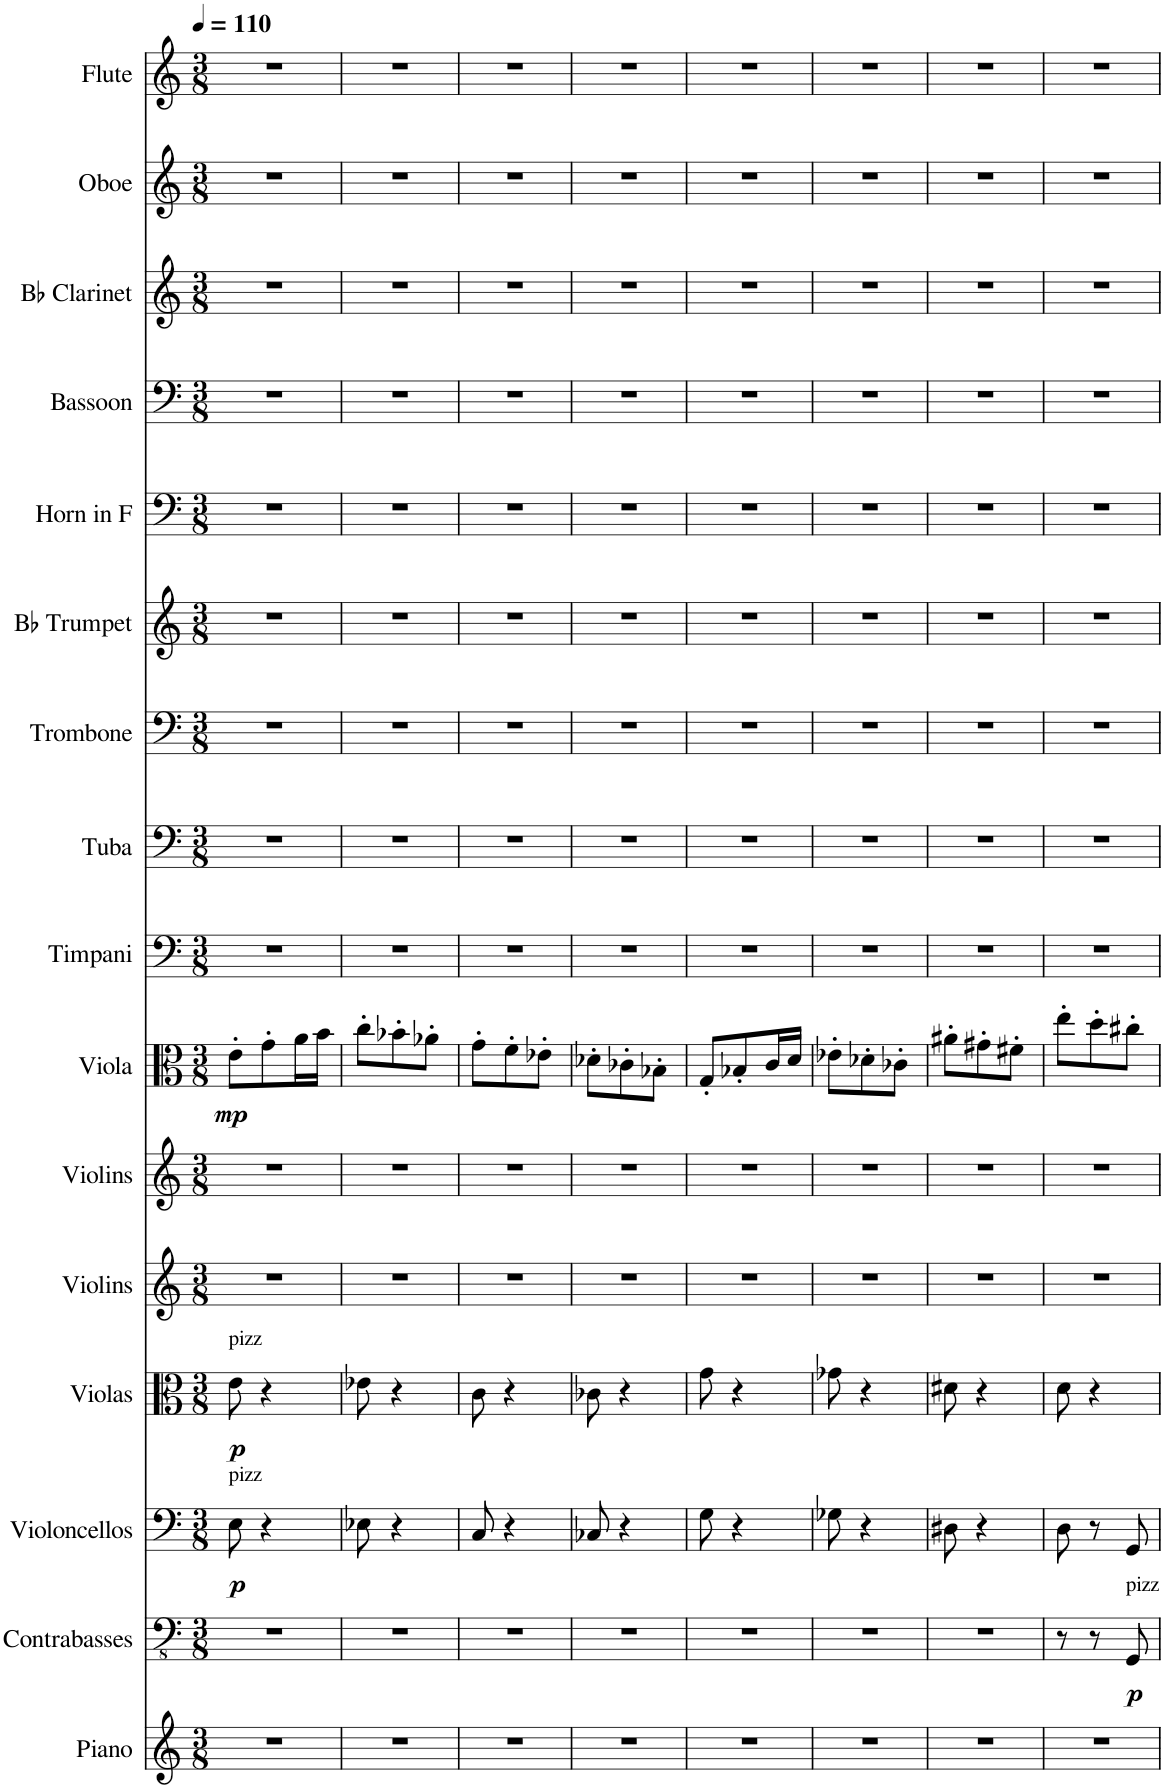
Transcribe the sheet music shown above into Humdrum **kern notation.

**kern	**kern	**dynam	**kern	**dynam	**kern	**dynam	**kern	**kern	**kern	**dynam	**kern	**kern	**kern	**kern	**kern	**kern	**kern	**kern	**kern
*part16	*part15	*part15	*part14	*part14	*part13	*part13	*part12	*part11	*part10	*part10	*part9	*part8	*part7	*part6	*part5	*part4	*part3	*part2	*part1
*staff16	*staff15	*staff15	*staff14	*staff14	*staff13	*staff13	*staff12	*staff11	*staff10	*staff10	*staff9	*staff8	*staff7	*staff6	*staff5	*staff4	*staff3	*staff2	*staff1
*I"Piano	*I"Contrabasses	*	*I"Violoncellos	*	*I"Violas	*	*I"Violins	*I"Violins	*I"Viola	*	*I"Timpani	*I"Tuba	*I"Trombone	*I"Bb Trumpet	*I"Horn in F	*I"Bassoon	*I"Bb Clarinet	*I"Oboe	*I"Flute
*I'Pno.	*I'Cbs.	*	*I'Vcs.	*	*I'Vlas.	*	*I'Vlns.	*I'Vlns.	*I'Vla.	*	*I'Timp.	*I'Tba.	*I'Tbn.	*I'Bb Tpt.	*	*I'Bsn.	*I'Bb Cl.	*I'Ob.	*I'Fl.
*clefG2	*clefFv4	*	*clefF4	*	*clefC3	*	*clefG2	*clefG2	*clefC3	*	*clefF4	*clefF4	*clefF4	*clefG2	*clefF4	*clefF4	*clefG2	*clefG2	*clefG2
*	*	*	*	*	*	*	*	*	*	*	*	*	*	*ITrd1c2	*ITrd4c7	*	*ITrd1c2	*	*
*k[]	*k[]	*	*k[]	*	*k[]	*	*k[]	*k[]	*k[]	*	*k[]	*k[]	*k[]	*k[]	*k[]	*k[]	*k[]	*k[]	*k[]
*M3/8	*M3/8	*	*M3/8	*	*M3/8	*	*M3/8	*M3/8	*M3/8	*	*M3/8	*M3/8	*M3/8	*M3/8	*M3/8	*M3/8	*M3/8	*M3/8	*M3/8
*MM110	*MM110	*	*MM110	*	*MM110	*	*MM110	*MM110	*MM110	*	*MM110	*MM110	*MM110	*MM110	*MM110	*MM110	*MM110	*MM110	*MM110
=1	=1	=1	=1	=1	=1	=1	=1	=1	=1	=1	=1	=1	=1	=1	=1	=1	=1	=1	=1
!	!	!	!	!	!LO:TX:a:t=pizz	!	!	!	!	!	!	!	!	!	!	!	!	!	!
!	!	!	!LO:TX:a:t=pizz	!	!	!	!	!	!	!	!	!	!	!	!	!	!	!	!
!	!	!	!	!LO:DY:b	!	!LO:DY:b	!	!	!	!LO:DY:b	!	!	!	!	!	!	!	!	!
4.r	4.r	.	8E\	p	8e\	p	4.r	4.r	8e'\L	mp	4.r	4.r	4.r	4.r	4.r	4.r	4.r	4.r	4.r
.	.	.	4r	.	4r	.	.	.	8g'\	.	.	.	.	.	.	.	.	.	.
.	.	.	.	.	.	.	.	.	16a\L	.	.	.	.	.	.	.	.	.	.
.	.	.	.	.	.	.	.	.	16b\JJ	.	.	.	.	.	.	.	.	.	.
=2	=2	=2	=2	=2	=2	=2	=2	=2	=2	=2	=2	=2	=2	=2	=2	=2	=2	=2	=2
4.r	4.r	.	8E-X\	.	8e-X\	.	4.r	4.r	8cc'\L	.	4.r	4.r	4.r	4.r	4.r	4.r	4.r	4.r	4.r
.	.	.	4r	.	4r	.	.	.	8b-X'\	.	.	.	.	.	.	.	.	.	.
.	.	.	.	.	.	.	.	.	8a-X'\J	.	.	.	.	.	.	.	.	.	.
=3	=3	=3	=3	=3	=3	=3	=3	=3	=3	=3	=3	=3	=3	=3	=3	=3	=3	=3	=3
4.r	4.r	.	8C/	.	8c\	.	4.r	4.r	8g'\L	.	4.r	4.r	4.r	4.r	4.r	4.r	4.r	4.r	4.r
.	.	.	4r	.	4r	.	.	.	8f'\	.	.	.	.	.	.	.	.	.	.
.	.	.	.	.	.	.	.	.	8e-X'\J	.	.	.	.	.	.	.	.	.	.
=4	=4	=4	=4	=4	=4	=4	=4	=4	=4	=4	=4	=4	=4	=4	=4	=4	=4	=4	=4
4.r	4.r	.	8C-X/	.	8c-X\	.	4.r	4.r	8d-X'\L	.	4.r	4.r	4.r	4.r	4.r	4.r	4.r	4.r	4.r
.	.	.	4r	.	4r	.	.	.	8c-X'\	.	.	.	.	.	.	.	.	.	.
.	.	.	.	.	.	.	.	.	8B-X'\J	.	.	.	.	.	.	.	.	.	.
=5	=5	=5	=5	=5	=5	=5	=5	=5	=5	=5	=5	=5	=5	=5	=5	=5	=5	=5	=5
4.r	4.r	.	8G\	.	8g\	.	4.r	4.r	8G'/L	.	4.r	4.r	4.r	4.r	4.r	4.r	4.r	4.r	4.r
.	.	.	4r	.	4r	.	.	.	8B-X'/	.	.	.	.	.	.	.	.	.	.
.	.	.	.	.	.	.	.	.	16c/L	.	.	.	.	.	.	.	.	.	.
.	.	.	.	.	.	.	.	.	16d/JJ	.	.	.	.	.	.	.	.	.	.
=6	=6	=6	=6	=6	=6	=6	=6	=6	=6	=6	=6	=6	=6	=6	=6	=6	=6	=6	=6
4.r	4.r	.	8G-X\	.	8g-X\	.	4.r	4.r	8e-X'\L	.	4.r	4.r	4.r	4.r	4.r	4.r	4.r	4.r	4.r
.	.	.	4r	.	4r	.	.	.	8d-X'\	.	.	.	.	.	.	.	.	.	.
.	.	.	.	.	.	.	.	.	8c-X'\J	.	.	.	.	.	.	.	.	.	.
=7	=7	=7	=7	=7	=7	=7	=7	=7	=7	=7	=7	=7	=7	=7	=7	=7	=7	=7	=7
4.r	4.r	.	8D#X\	.	8d#X\	.	4.r	4.r	8a#X'\L	.	4.r	4.r	4.r	4.r	4.r	4.r	4.r	4.r	4.r
.	.	.	4r	.	4r	.	.	.	8g#X'\	.	.	.	.	.	.	.	.	.	.
.	.	.	.	.	.	.	.	.	8f#X'\J	.	.	.	.	.	.	.	.	.	.
=8	=8	=8	=8	=8	=8	=8	=8	=8	=8	=8	=8	=8	=8	=8	=8	=8	=8	=8	=8
4.r	8r	.	8D\	.	8d\	.	4.r	4.r	8ee'\L	.	4.r	4.r	4.r	4.r	4.r	4.r	4.r	4.r	4.r
.	8r	.	8r	.	4r	.	.	.	8dd'\	.	.	.	.	.	.	.	.	.	.
!	!LO:TX:a:t=pizz	!	!	!	!	!	!	!	!	!	!	!	!	!	!	!	!	!	!
!	!	!LO:DY:b	!	!	!	!	!	!	!	!	!	!	!	!	!	!	!	!	!
.	8GGG/	p	8GG/	.	.	.	.	.	8cc#X'\J	.	.	.	.	.	.	.	.	.	.
=	=	=	=	=	=	=	=	=	=	=	=	=	=	=	=	=	=	=	=
*-	*-	*-	*-	*-	*-	*-	*-	*-	*-	*-	*-	*-	*-	*-	*-	*-	*-	*-	*-
